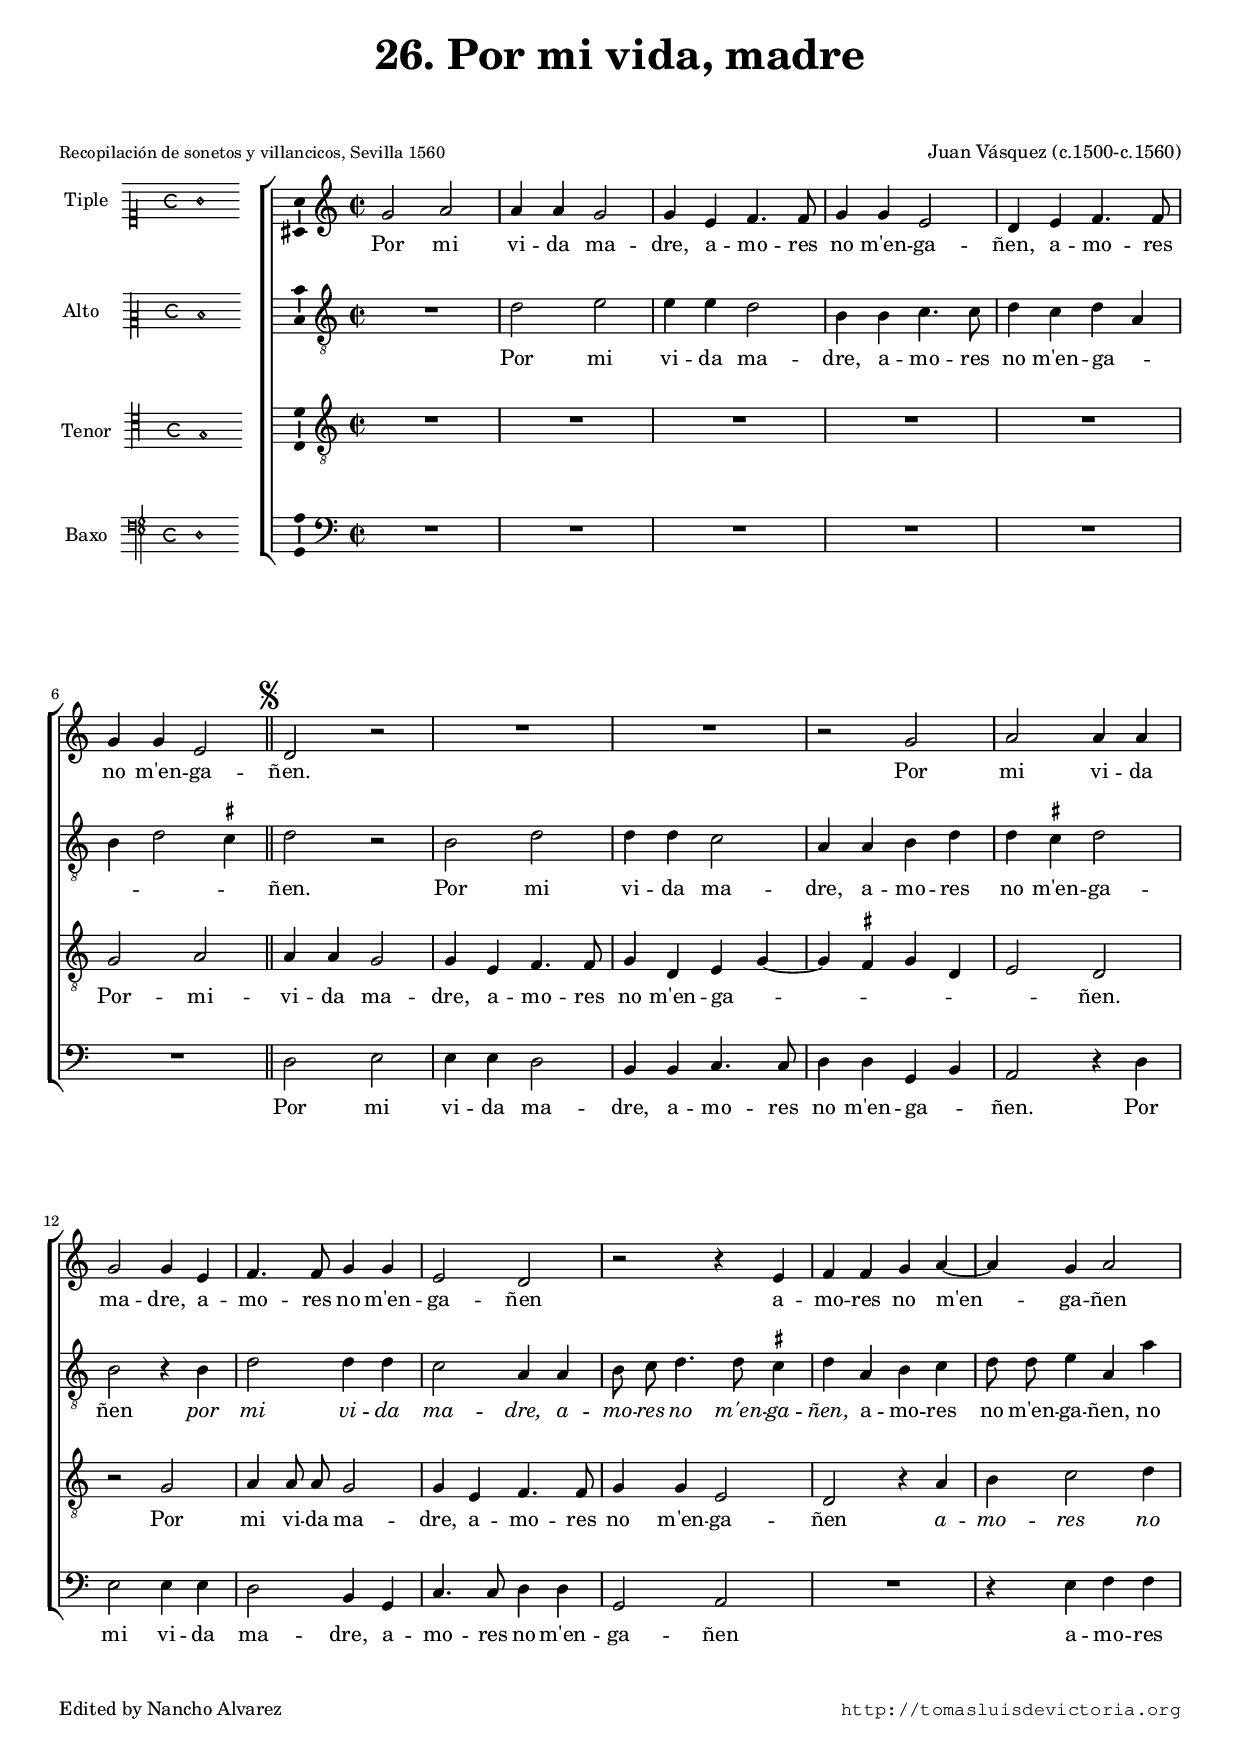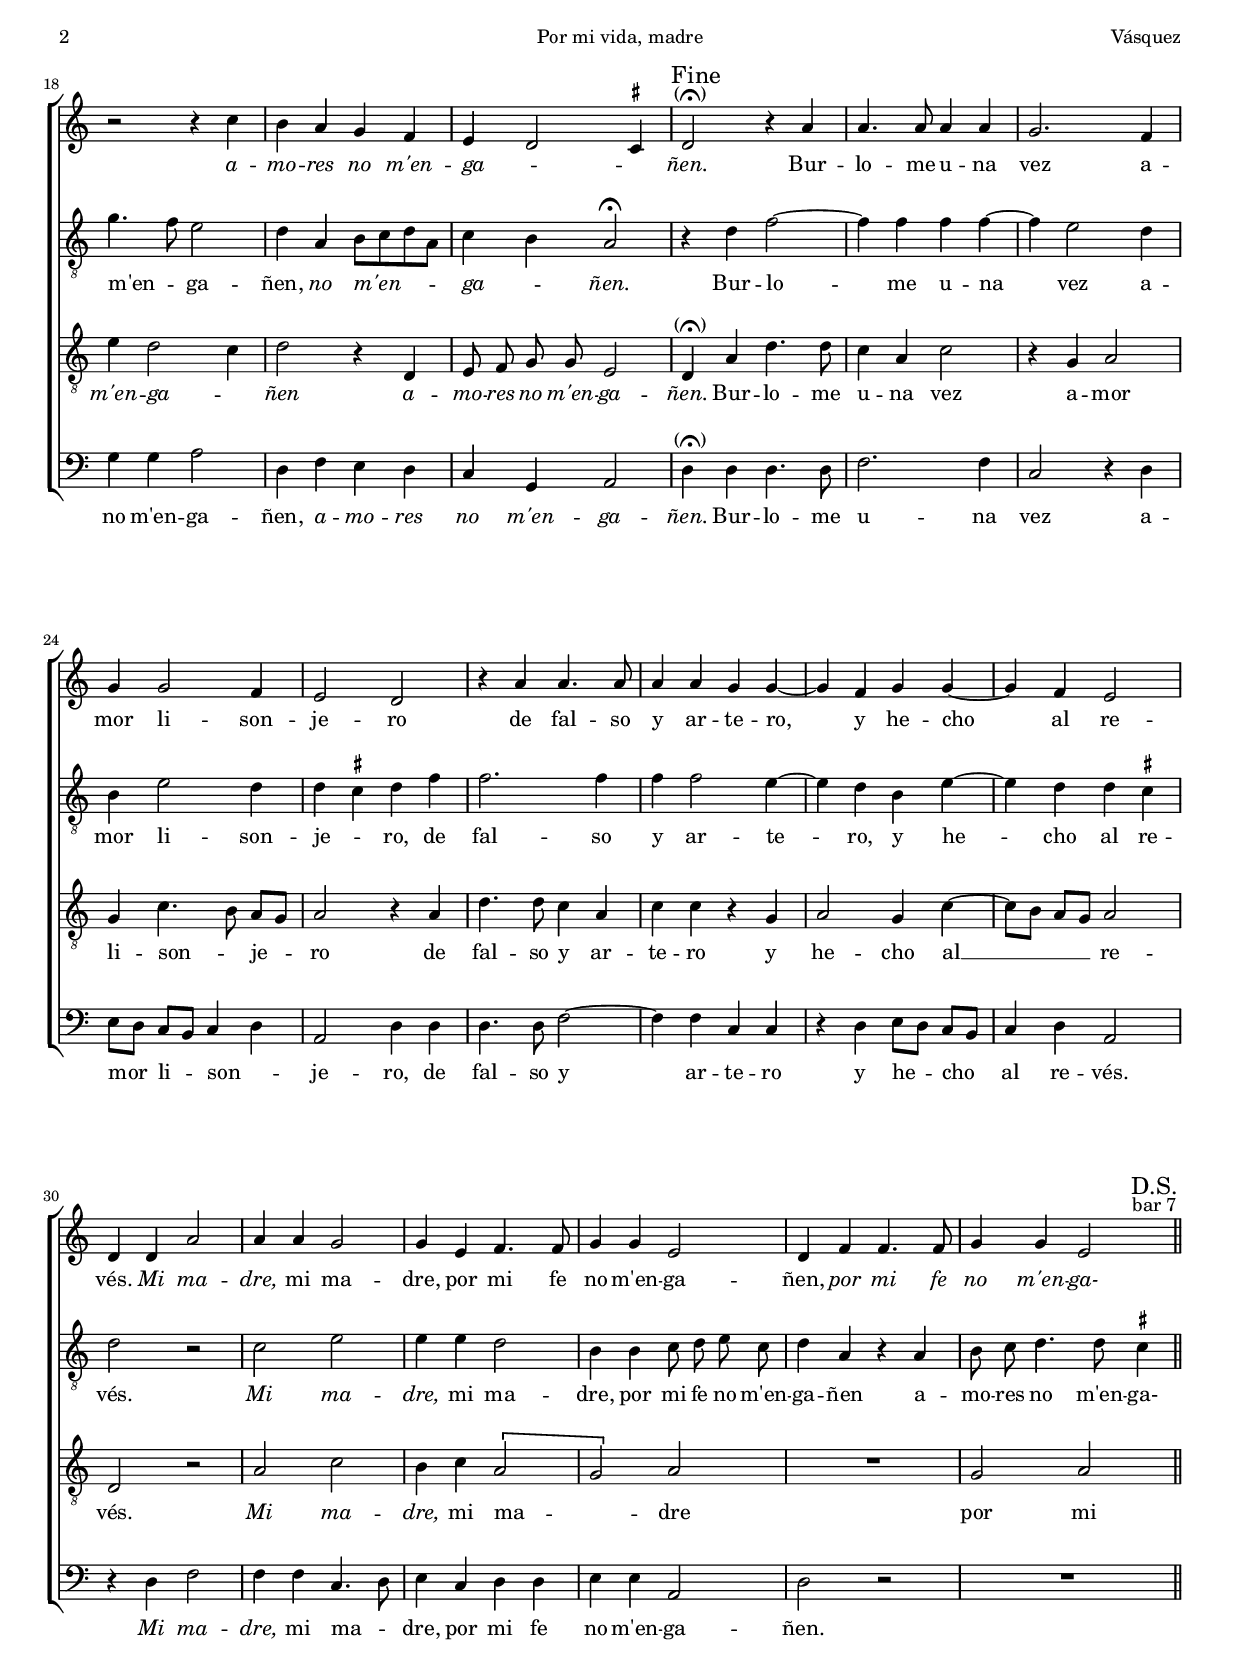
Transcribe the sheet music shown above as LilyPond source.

\version "2.18.0"

#(set-default-paper-size "a4")
#(set-global-staff-size 16.4)
#(ly:set-option 'point-and-click #f)
%mobile -s15.5 -i3.0

italicas=\override LyricText.font-shape = #'italic
rectas=\override LyricText.font-shape = #'upright
ss=\once \set suggestAccidentals = ##t
incipitwidth = 20
mtempo={\tempo 4 = 100}
mtempob={\tempo 4 = 50}
pfermata=\markup{\hspace #-1 \concat{"(" \smaller \musicglyph #"scripts.ufermata" ")"}}

htitle="Por mi vida, madre"
hcomposer="Vásquez"

\header {
	title=\markup{\fontsize #3 "26. Por mi vida, madre"}
	%subtitle=\markup{""}
	subsubtitle=\markup{\null \vspace #2 }
        composer = \markup{"Juan Vásquez (c.1500-c.1560)"}
        pdfauthor=\composer
        %opus="(-)"
	poet=\markup{\smaller "Recopilación de sonetos y villancicos, Sevilla 1560"} 
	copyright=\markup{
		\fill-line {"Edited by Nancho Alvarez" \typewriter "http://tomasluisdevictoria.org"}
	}
%	tagline=""
}

global={\key c \major \time 2/2
        \skip 1*6
        \bar "||"
        \mark \markup{\smaller \musicglyph #"scripts.segno"}
        \skip 1*14
        \once \override Score.RehearsalMark.self-alignment-X=#left
        \mark \markup{"Fine"}
        \skip 1*15
        \once \override Score.RehearsalMark.self-alignment-X=#right
        \mark \markup{\center-column{"D.S." \smaller \smaller "bar 7"}}
        \bar "||"
}


cantus=\relative c''{
	g2 a
	a4 a g2
	g4 e f4. f8
	g4 g e2
	d4 e f4. f8
	g4 g e2
	d2 r
	R1*2 
	r2 g
	a2 a4 a
	g2 g4 e
	f4. f8 g4 g
	e2 d
	r2 r4 e
	f4 f g a ~
	a4 g a2
	r2 r4 c
	b a g f
	e d2 \ss cis4
	d2^\pfermata r4 a'
	a4. a8 a4 a
	g2. f4
	g4 g2 f4
	e2 d
	r4 a' a4. a8
	a4 a g g ~
	g4 f g g ~
	g4 f e2
	d4 d a'2
	a4 a g2
	g4 e f4. f8
	g4 g e2
	d4 f f4. f8
	g4 g e2
}

altus=\relative c'{
	R1
	d2 e
	e4 e d2
	b4 b c4. c8
	d4 c d a
	b d2 \ss cis4
	d2 r 
	b2 d
	d4 d c2
	a4 a b d
	d \ss cis d2
	b r4 b
	d2 d4 d
	c2 a4 a
	b8 c d4. d8 \ss cis4
	d4 a b c
	d8 d e4 a, a'
	g4. f8 e2
	d4 a b8[ c d a]
	c4 b a2^\fermata
	r4 d f2 ~
	f4 f f f ~
	f e2 d4
	b4 e2 d4
	d \ss cis d f
	f2. f4
	f4 f2 e4 ~
	e4 d b e ~
	e d d \ss cis
	d2 r
	c2 e
	e4 e d2
	b4 b c8 d e c
	d4 a r a
	b8 c d4. d8 \ss cis4
}

tenor=\relative c'{
	R1*5
	g2 a
	a4 a g2
	g4 e f4. f8
	g4 d e4 g ~
	g \ss fis g d
	e2 d
	r2 g
	a4 a8 a g2
	g4 e f4. f8
	g4 g e2
	d r4 a'
	b4 c2 d4
	e4 d2 c4
	d2 r4 d,
	e8 f g g e2
	d4^\pfermata a' d4. d8
	c4 a c2
	r4 g a2
	g4 c4. b8 a8[ g]
	a2 r4 a
	d4. d8 c4 a
	c4 c r g
	a2 g4 c ~
	c8[ b] a8[ g] a2
	d,2 r
	a'2 c
	b4 c \[a2
	g\] a2
	R1
	g2 a
}

bassus=\relative c{
	R1*6
	d2 e
	e4 e d2
	b4 b c4. c8
	d4 d g, b
	a2 r4 d
	e2 e4 e
	d2 b4 g
	c4. c8 d4 d
	g,2 a
	R1
	r4 e' f f
	g g a2
	d,4 f e d
	c g a2
	d4^\pfermata d d4. d8
	f2. f4
	c2 r4 d
	e8[ d] c[ b] c4 d
	a2 d4 d
	d4. d8 f2 ~
	f4 f c c
	r4 d e8[ d] c[ b]
	c4 d a2
	r4 d f2
	f4 f c4. d8
	e4 c d d
	e e a,2
	d r
	R1
}

textocantus=\lyricmode{
Por mi vi -- da ma -- dre,
a -- mo -- res no m'en -- ga -- ñen,
a -- mo -- res no m'en -- ga -- ñen.
Por mi vi -- da ma -- dre,
a -- mo -- res no m'en -- ga -- ñen
a -- mo -- res no m'en -- ga -- ñen
\italicas
a -- mo -- res no m'en -- ga -- _ _ ñen.
\rectas
Bur -- lo -- me u -- na vez
a -- mor li -- son -- je -- ro
de fal -- so y ar -- te -- ro,
y he -- cho al re -- vés.
\italicas Mi ma -- dre, \rectas  % al re -- vés.
mi ma -- dre,
por mi fe no m'en -- ga -- ñen,
\italicas
por mi fe no m'en -- ga-
}

textoaltus=\lyricmode{
Por mi vi -- da ma -- dre,
a -- mo -- res no m'en -- ga -- _ _ _ _ ñen.
Por mi vi -- da ma -- dre,
a -- mo -- res no m'en -- ga -- ñen
\italicas
por mi vi -- da ma -- dre,
a -- mo -- res no m'en -- ga -- ñen,
\rectas
a -- mo -- res no m'en -- ga -- ñen,
no m'en -- _ ga -- ñen,
\italicas
no m'en -- ga -- _ ñen.
\rectas
Bur -- lo -- me u -- na vez
a -- mor li -- son -- je -- _ ro,
de fal -- so y ar -- te -- ro,
y he -- cho al re -- vés.
\italicas Mi ma -- dre, \rectas % al re -- vés
mi ma -- dre,
por mi fe no m'en -- ga -- ñen
a -- mo -- res no m'en -- ga-
}

textotenor=\lyricmode{
Por -- mi -- vi -- da ma -- dre,
a -- mo -- res no m'en -- ga -- _ _ _ _ _ ñen.
Por mi vi -- da ma -- dre,
a -- mo -- res no m'en -- ga -- ñen
\italicas
a -- mo -- res no m'en -- ga -- _ ñen
a -- mo -- res no m'en -- ga -- ñen.
\rectas
Bur -- lo -- me u -- na vez
a -- mor li -- son -- _ je -- ro
de fal -- so y ar -- te -- ro
y he -- cho al __ _ re -- vés.
\italicas Mi ma -- dre, \rectas % al re -- vés
mi ma -- _ dre
por mi
}

textobassus=\lyricmode{
Por mi vi -- da ma -- dre,
a -- mo -- res no m'en -- ga -- _ ñen.
Por mi vi -- da ma -- dre,
a -- mo -- res no m'en -- ga -- ñen
a -- mo -- res no m'en -- ga -- ñen,
\italicas
a -- mo -- res no m'en -- ga -- ñen.
\rectas
Bur -- lo -- me u -- na vez
a -- mor li -- son -- _ je -- ro,
de fal -- so y ar -- te -- ro
y he -- cho al re -- vés.
\italicas Mi ma -- dre, \rectas % al re -- vés
mi ma -- _ dre,
por mi fe no m'en -- ga -- ñen.
}


incipitcantus=\markup{
	\score{
		{ 
		\set Staff.instrumentName="Tiple  "
		\override NoteHead.style = #'neomensural
		\override Staff.TimeSignature.style = #'neomensural
		\cadenzaOn 
		\clef "petrucci-c1"
		\key c \major
		\time 4/4
		g'1
		} 

	\layout { line-width=\incipitwidth indent = 0 }
	}
}

incipitaltus=\markup{
	\score{
		{ 
		\set Staff.instrumentName="Alto    "
		\override NoteHead.style = #'neomensural 
		\override Staff.TimeSignature.style = #'neomensural
		\cadenzaOn 
		\clef "petrucci-c2"
		\key c \major
		\time 4/4
                d'1
		} 
	\layout { line-width=\incipitwidth indent = 0 }
	}
}


incipittenor=\markup{
	\score{
		{ 
		\set Staff.instrumentName="Tenor  "
		\override NoteHead.style = #'neomensural 
		\override Staff.TimeSignature.style = #'neomensural
		\cadenzaOn 
		\clef "petrucci-c4"
		\key c \major
		\time 4/4
                g1
		} 
	\layout { line-width=\incipitwidth indent=0 }
	}
}

incipitbassus=\markup{
	\score{
		{ 
		\set Staff.instrumentName="Baxo  "
		\override NoteHead.style = #'neomensural
		\override Staff.TimeSignature.style = #'neomensural
		\cadenzaOn 
		\clef "petrucci-f4"
		\key c \major
		\time 4/4
                d1
		} 
	\layout { line-width=\incipitwidth indent = 0 }
	}
}

%\layout {
%       \context {\Voice
%               \remove Ligature_bracket_engraver
%               \consists Mensural_ligature_engraver
%       }
%       line-width=\incipitwidth
%       indent = 0
%}

\score {\transpose c' c'{
\new ChoirStaff<<

	\new Staff <<\global
	\new Voice="v1" {
		\set Staff.instrumentName=\incipitcantus
		\clef "treble"
		\cantus }
	\new Lyrics \lyricsto "v1" {\textocantus }
	>>

	\new Staff <<\global
	\new Voice="v2" {
		\set Staff.instrumentName=\incipitaltus
		\clef "G_8"
		\altus }
	\new Lyrics \lyricsto "v2" {\textoaltus }
	>>
	
	\new Staff <<\global
	\new Voice="v3" {
		\set Staff.instrumentName=\incipittenor
		\clef "G_8"
		\tenor }
	\new Lyrics \lyricsto "v3" {\textotenor }
	>>

	\new Staff <<\global
	\new Voice="v4" {
		\set Staff.instrumentName=\incipitbassus
		\clef "bass"
		\bassus }
	\new Lyrics \lyricsto "v4" {\textobassus }
	>>
	
>>

	} % transpose

\layout{ 
	\context {\Lyrics 
		\override VerticalAxisGroup.staff-affinity = #UP
		\override VerticalAxisGroup.nonstaff-relatedstaff-spacing =
			#'((basic-distance . 0) (minimum-distance . 0) (padding . 1))
		\override LyricText.font-size = #1.2
		\override LyricHyphen.minimum-distance = #0.5
	}
	\context {\Score 
		tempoHideNote = ##t
		\override BarNumber.padding = #2 
	}
	\context {\Voice 
		%melismaBusyProperties = #'()
		autoBeaming = ##f
	}
	\context {\Staff 
                %\RemoveEmptyStaves
                %\override VerticalAxisGroup.remove-first = ##t
		\override VerticalAxisGroup.staff-staff-spacing =
			#'((basic-distance . 11) (minimum-distance . 0) (padding . 1))
		\consists Ambitus_engraver 
		\override LigatureBracket.padding = #1
	}
}

%\midi { \mtempo }

}


\paper{
	evenHeaderMarkup=\markup  \fill-line { \fromproperty #'page:page-number-string \htitle \hcomposer }
	oddHeaderMarkup= \markup  \fill-line { \on-the-fly #not-first-page \hcomposer \on-the-fly #not-first-page \htitle \on-the-fly #not-first-page \fromproperty #'page:page-number-string }
	%system-count=20
	%page-count = 8
	%systems-per-page = 3
	ragged-last-bottom = ##f
	indent=3.6\cm
	system-system-spacing =
	#'((basic-distance . 20) (minimum-distance . 0) (padding . 5))
	top-system-spacing = % header
	#'((basic-distance . 9) (minimum-distance . 0) (padding . 0))
	last-bottom-spacing = % footer
	#'((basic-distance . 13) (minimum-distance . 0) (padding . 0))
	markup-system-spacing.padding = #1.5
}
